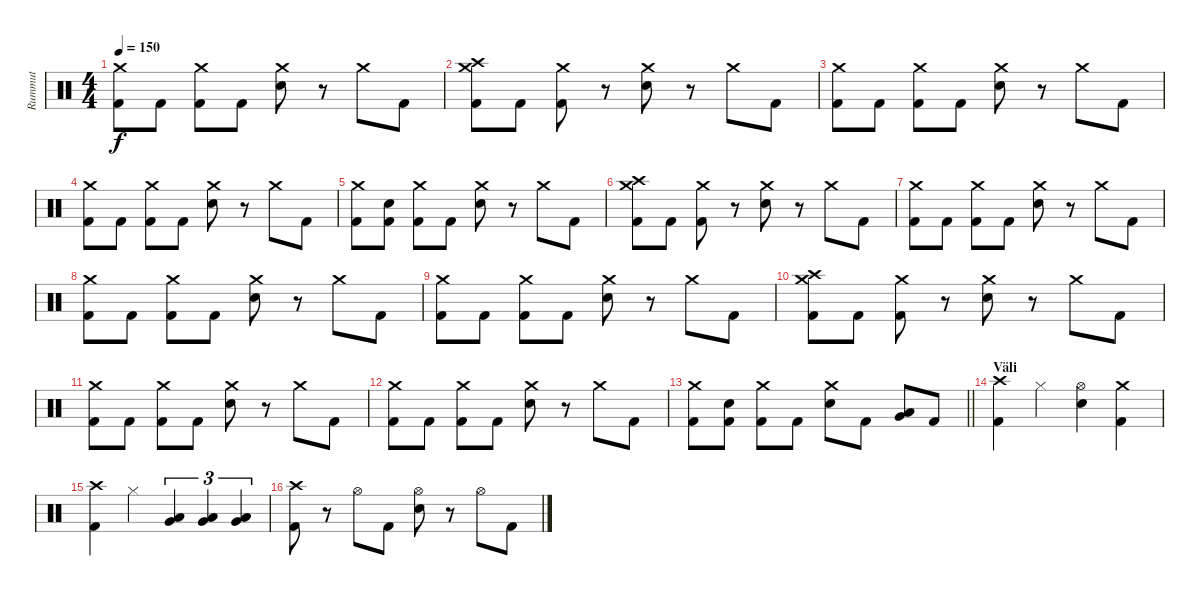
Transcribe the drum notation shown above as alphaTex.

\track ("Rummut" "Rummut") {instrument percussion}
\staff {score}
\articulation defaults
\ts (4 4)
\tempo 150
\clef neutral
\ks c
("Crash medium (hit)" "Kick (hit) 2").8{dy f} "Kick (hit) 2".8 ("Crash medium (hit)" "Kick (hit) 2").8 "Kick (hit) 2".8 ("Crash medium (hit)" "Electric Snare (hit)").8 r.8 "Crash medium (hit)".8 "Kick (hit) 2".8 |
("Crash high (hit)" "Crash medium (hit)" "Kick (hit) 2").8 "Kick (hit) 2".8 ("Crash medium (hit)" "Kick (hit) 2").8 r.8 ("Crash medium (hit)" "Electric Snare (hit)").8 r.8 "Crash medium (hit)".8 "Kick (hit) 2".8 |
("Crash medium (hit)" "Kick (hit) 2").8 "Kick (hit) 2".8 ("Crash medium (hit)" "Kick (hit) 2").8 "Kick (hit) 2".8 ("Crash medium (hit)" "Electric Snare (hit)").8 r.8 "Crash medium (hit)".8 "Kick (hit) 2".8 |
("Crash medium (hit)" "Kick (hit) 2").8 "Kick (hit) 2".8 ("Crash medium (hit)" "Kick (hit) 2").8 "Kick (hit) 2".8 ("Crash medium (hit)" "Electric Snare (hit)").8 r.8 "Crash medium (hit)".8 "Kick (hit) 2".8 |
("Crash medium (hit)" "Kick (hit) 2").8 ("Electric Snare (hit)" "Kick (hit) 2").8 ("Crash medium (hit)" "Kick (hit) 2").8 "Kick (hit) 2".8 ("Crash medium (hit)" "Electric Snare (hit)").8 r.8 "Crash medium (hit)".8 "Kick (hit) 2".8 |
("Crash high (hit)" "Crash medium (hit)" "Kick (hit) 2").8 "Kick (hit) 2".8 ("Crash medium (hit)" "Kick (hit) 2").8 r.8 ("Crash medium (hit)" "Electric Snare (hit)").8 r.8 "Crash medium (hit)".8 "Kick (hit) 2".8 |
("Crash medium (hit)" "Kick (hit) 2").8 "Kick (hit) 2".8 ("Crash medium (hit)" "Kick (hit) 2").8 "Kick (hit) 2".8 ("Crash medium (hit)" "Electric Snare (hit)").8 r.8 "Crash medium (hit)".8 "Kick (hit) 2".8 |
("Crash medium (hit)" "Kick (hit) 2").8 "Kick (hit) 2".8 ("Crash medium (hit)" "Kick (hit) 2").8 "Kick (hit) 2".8 ("Crash medium (hit)" "Electric Snare (hit)").8 r.8 "Crash medium (hit)".8 "Kick (hit) 2".8 |
("Crash medium (hit)" "Kick (hit) 2").8 "Kick (hit) 2".8 ("Crash medium (hit)" "Kick (hit) 2").8 "Kick (hit) 2".8 ("Crash medium (hit)" "Electric Snare (hit)").8 r.8 "Crash medium (hit)".8 "Kick (hit) 2".8 |
("Crash high (hit)" "Crash medium (hit)" "Kick (hit) 2").8 "Kick (hit) 2".8 ("Crash medium (hit)" "Kick (hit) 2").8 r.8 ("Crash medium (hit)" "Electric Snare (hit)").8 r.8 "Crash medium (hit)".8 "Kick (hit) 2".8 |
("Crash medium (hit)" "Kick (hit) 2").8 "Kick (hit) 2".8 ("Crash medium (hit)" "Kick (hit) 2").8 "Kick (hit) 2".8 ("Crash medium (hit)" "Electric Snare (hit)").8 r.8 "Crash medium (hit)".8 "Kick (hit) 2".8 |
("Crash medium (hit)" "Kick (hit) 2").8 "Kick (hit) 2".8 ("Crash medium (hit)" "Kick (hit) 2").8 "Kick (hit) 2".8 ("Crash medium (hit)" "Electric Snare (hit)").8 r.8 "Crash medium (hit)".8 "Kick (hit) 2".8 |
\barLineRight lightlight
("Crash medium (hit)" "Kick (hit) 2").8 ("Electric Snare (hit)" "Kick (hit) 2").8 ("Crash medium (hit)" "Kick (hit) 2").8 "Kick (hit) 2".8 ("Crash medium (hit)" "Electric Snare (hit)").8 "Kick (hit) 2".8 ("Low Tom (hit)" "Very Low Tom (hit)").8 "Kick (hit) 2".8 |
\section ("" "Väli")
("Crash high (hit)" "Kick (hit) 2").4 "Hi-Hat (closed)".4 ("Hi-Hat (open)" "Electric Snare (hit)").4 ("Crash medium (hit)" "Kick (hit) 2").4 |
("Crash high (hit)" "Kick (hit) 2").4 "Hi-Hat (closed)".4 ("Low Tom (hit)" "Very Low Tom (hit)").4{tu (3 2)} ("Very Low Tom (hit)" "Low Floor Tom (hit)").4{tu (3 2)} ("Very Low Tom (hit)" "Low Floor Tom (hit)").4{tu (3 2)} |
("Crash high (hit)" "Kick (hit) 2").8 r.8 "Hi-Hat (open)".8 "Kick (hit) 2".8 ("Hi-Hat (open)" "Electric Snare (hit)").8 r.8 "Hi-Hat (open)".8 "Kick (hit) 2".8
